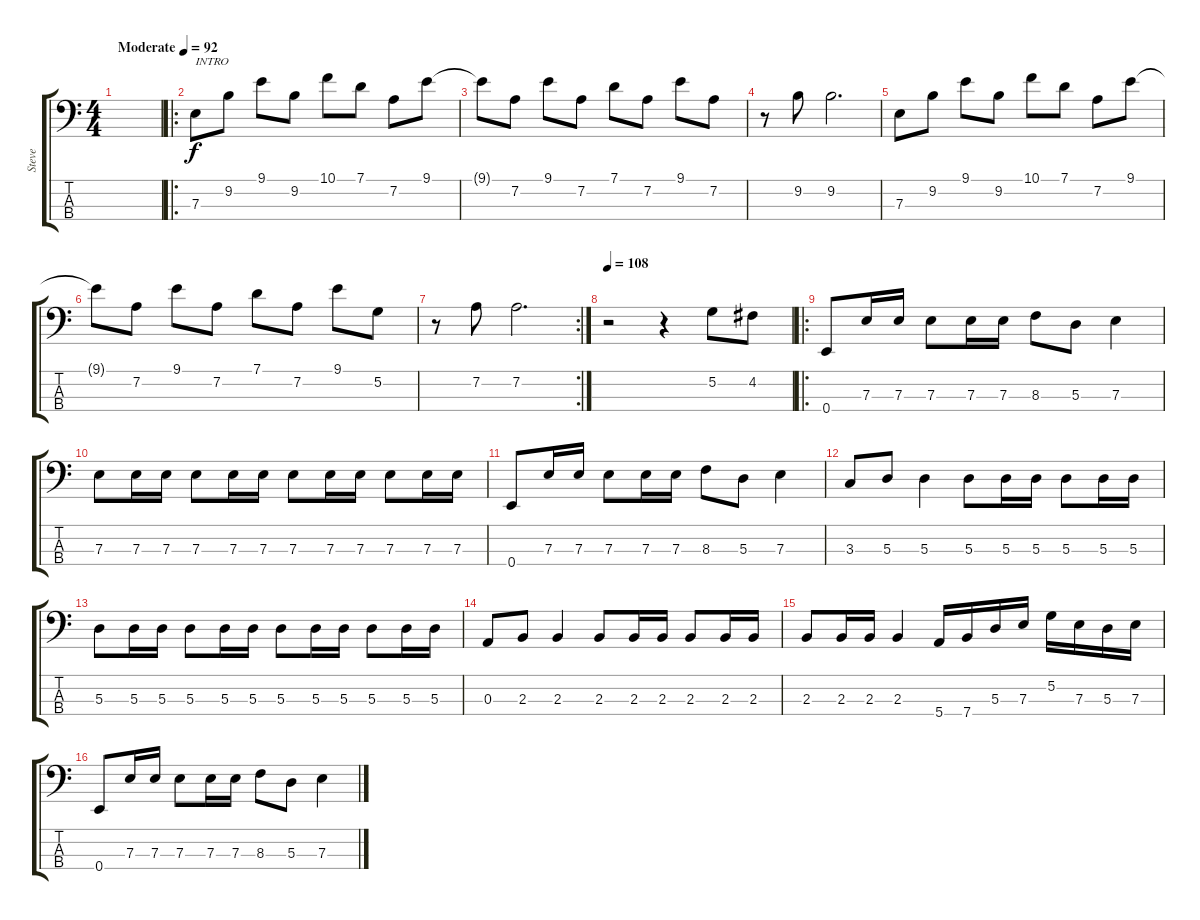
\track ("Steve" "Steve") {instrument electricbassfinger}
\staff {score tabs}
\tuning (G2 D2 A1 E1) {hide}
\ts (4 4)
\tempo (92 "Moderate")
\clef f4
\ks c
|
\ro
7.3.8{txt "INTRO"} 9.2.8 9.1.8 9.2.8 10.1.8 7.1.8 7.2.8 9.1.8 |
9.1{t}.8 7.2.8 9.1.8 7.2.8 7.1.8 7.2.8 9.1.8 7.2.8 |
r.8 9.2.8 9.2.2{d} |
7.3.8 9.2.8 9.1.8 9.2.8 10.1.8 7.1.8 7.2.8 9.1.8 |
9.1{t}.8 7.2.8 9.1.8 7.2.8 7.1.8 7.2.8 9.1.8 5.2.8 |
\rc 2
r.8 7.2.8 7.2.2{d} |
\tempo 108
r.2 r.4 5.2.8 4.2.8 |
\ro
0.4.8 7.3.16 7.3.16 7.3.8 7.3.16 7.3.16 8.3.8 5.3.8 7.3.4 |
7.3.8 7.3.16 7.3.16 7.3.8 7.3.16 7.3.16 7.3.8 7.3.16 7.3.16 7.3.8 7.3.16 7.3.16 |
0.4.8 7.3.16 7.3.16 7.3.8 7.3.16 7.3.16 8.3.8 5.3.8 7.3.4 |
3.3.8 5.3.8 5.3.4 5.3.8 5.3.16 5.3.16 5.3.8 5.3.16 5.3.16 |
5.3.8 5.3.16 5.3.16 5.3.8 5.3.16 5.3.16 5.3.8 5.3.16 5.3.16 5.3.8 5.3.16 5.3.16 |
0.3.8 2.3.8 2.3.4 2.3.8 2.3.16 2.3.16 2.3.8 2.3.16 2.3.16 |
2.3.8 2.3.16 2.3.16 2.3.4 5.4.16 7.4.16 5.3.16 7.3.16 5.2.16 7.3.16 5.3.16 7.3.16 |
0.4.8 7.3.16 7.3.16 7.3.8 7.3.16 7.3.16 8.3.8 5.3.8 7.3.4
